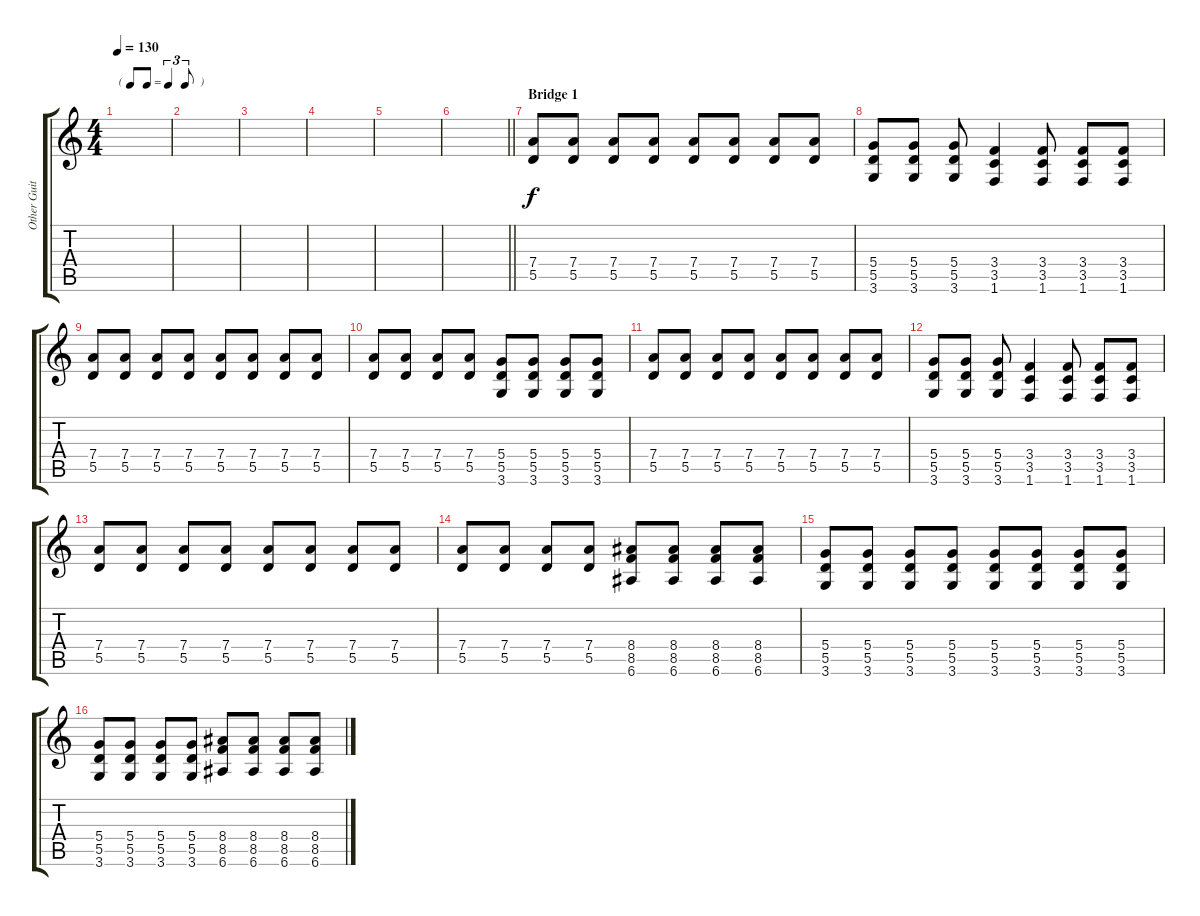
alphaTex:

\track ("Other Guitar" "Other Guit") {instrument overdrivenguitar}
\staff {score tabs}
\tuning (E4 B3 G3 D3 A2 E2) {hide}
\ts (4 4)
\tf triplet8th
\tempo 130
\clef g2
\ks c
|
|
|
|
|
\barLineRight lightlight
|
\section ("" "Bridge 1")
(7.4 5.5).8 (7.4 5.5).8 (7.4 5.5).8 (7.4 5.5).8 (7.4 5.5).8 (7.4 5.5).8 (7.4 5.5).8 (7.4 5.5).8 |
(5.4 5.5 3.6).8 (5.4 5.5 3.6).8 (5.4 5.5 3.6).8 (3.4 3.5 1.6).4 (3.4 3.5 1.6).8 (3.4 3.5 1.6).8 (3.4 3.5 1.6).8 |
(7.4 5.5).8 (7.4 5.5).8 (7.4 5.5).8 (7.4 5.5).8 (7.4 5.5).8 (7.4 5.5).8 (7.4 5.5).8 (7.4 5.5).8 |
(7.4 5.5).8 (7.4 5.5).8 (7.4 5.5).8 (7.4 5.5).8 (5.4 5.5 3.6).8 (5.4 5.5 3.6).8 (5.4 5.5 3.6).8 (5.4 5.5 3.6).8 |
(7.4 5.5).8 (7.4 5.5).8 (7.4 5.5).8 (7.4 5.5).8 (7.4 5.5).8 (7.4 5.5).8 (7.4 5.5).8 (7.4 5.5).8 |
(5.4 5.5 3.6).8 (5.4 5.5 3.6).8 (5.4 5.5 3.6).8 (3.4 3.5 1.6).4 (3.4 3.5 1.6).8 (3.4 3.5 1.6).8 (3.4 3.5 1.6).8 |
(7.4 5.5).8 (7.4 5.5).8 (7.4 5.5).8 (7.4 5.5).8 (7.4 5.5).8 (7.4 5.5).8 (7.4 5.5).8 (7.4 5.5).8 |
(7.4 5.5).8 (7.4 5.5).8 (7.4 5.5).8 (7.4 5.5).8 (8.4 8.5 6.6).8 (8.4 8.5 6.6).8 (8.4 8.5 6.6).8 (8.4 8.5 6.6).8 |
(5.4 5.5 3.6).8{volume 11} (5.4 5.5 3.6).8 (5.4 5.5 3.6).8 (5.4 5.5 3.6).8 (5.4 5.5 3.6).8 (5.4 5.5 3.6).8 (5.4 5.5 3.6).8 (5.4 5.5 3.6).8 |
(5.4 5.5 3.6).8 (5.4 5.5 3.6).8 (5.4 5.5 3.6).8 (5.4 5.5 3.6).8 (8.4 8.5 6.6).8 (8.4 8.5 6.6).8 (8.4 8.5 6.6).8 (8.4 8.5 6.6).8
